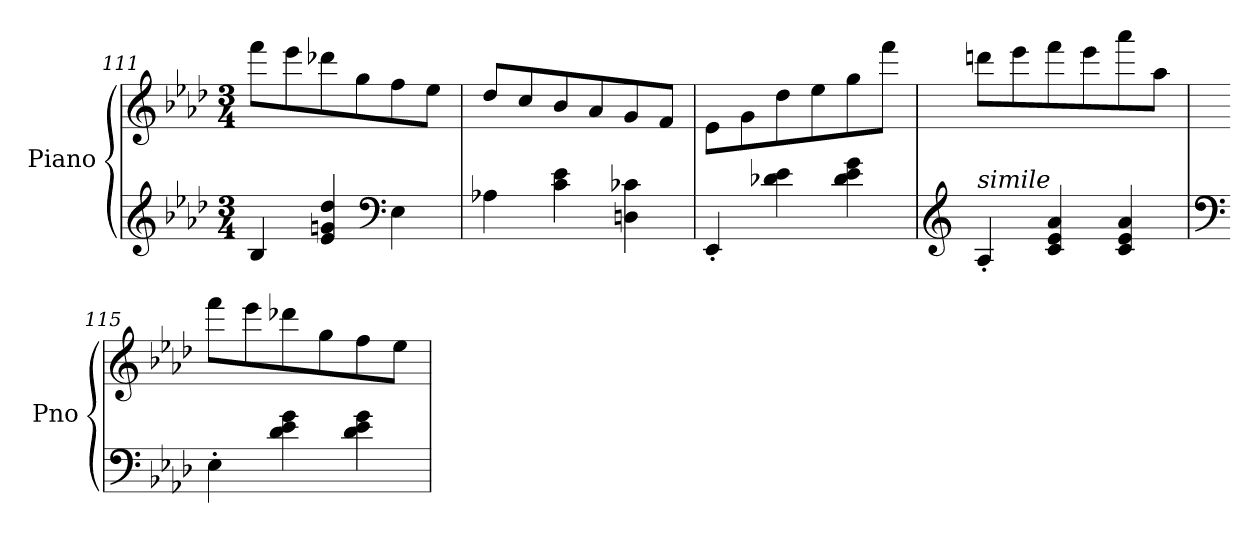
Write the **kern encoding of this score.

**kern	**kern
*part1	*part1
*staff2	*staff1
*I"Piano	*
*I'Pno	*
*clefG2	*clefG2
*k[b-e-a-d-]	*k[b-e-a-d-]
*M3/4	*M3/4
=111	=111
4B-/	8fff\L
.	8eee-\
4e-/ 4gn/ 4dd-/	8ddd-X\
.	8gg\
*clefF4	*
4E-\	8ff\
.	8ee-\J
=112	=112
4A-X\	8dd-/L
.	8cc/
4c\ 4e-\	8b-/
.	8a-/
4Dn\ 4c-X\	8g/
.	8f/J
=113	=113
4EE-'/	8e-\L
.	8g\
4d-X\ 4e-\	8dd-\
.	8ee-\
4d-\ 4e-\ 4g\	8gg\
.	8fff\J
=114	=114
*clefG2	*
!LO:TX:a:i:t=simile	!
4A-'/	8dddn\L
.	8eee-\
4c/ 4e-/ 4a-/	8fff\
.	8eee-\
4c/ 4e-/ 4a-/	8aaa-\
.	8aa-\J
=115	=115
*clefF4	*
4E-'\	8fff\L
.	8eee-\
4d-\ 4e-\ 4g\	8ddd-X\
.	8gg\
4d-\ 4e-\ 4g\	8ff\
.	8ee-\J
=	=
*-	*-
